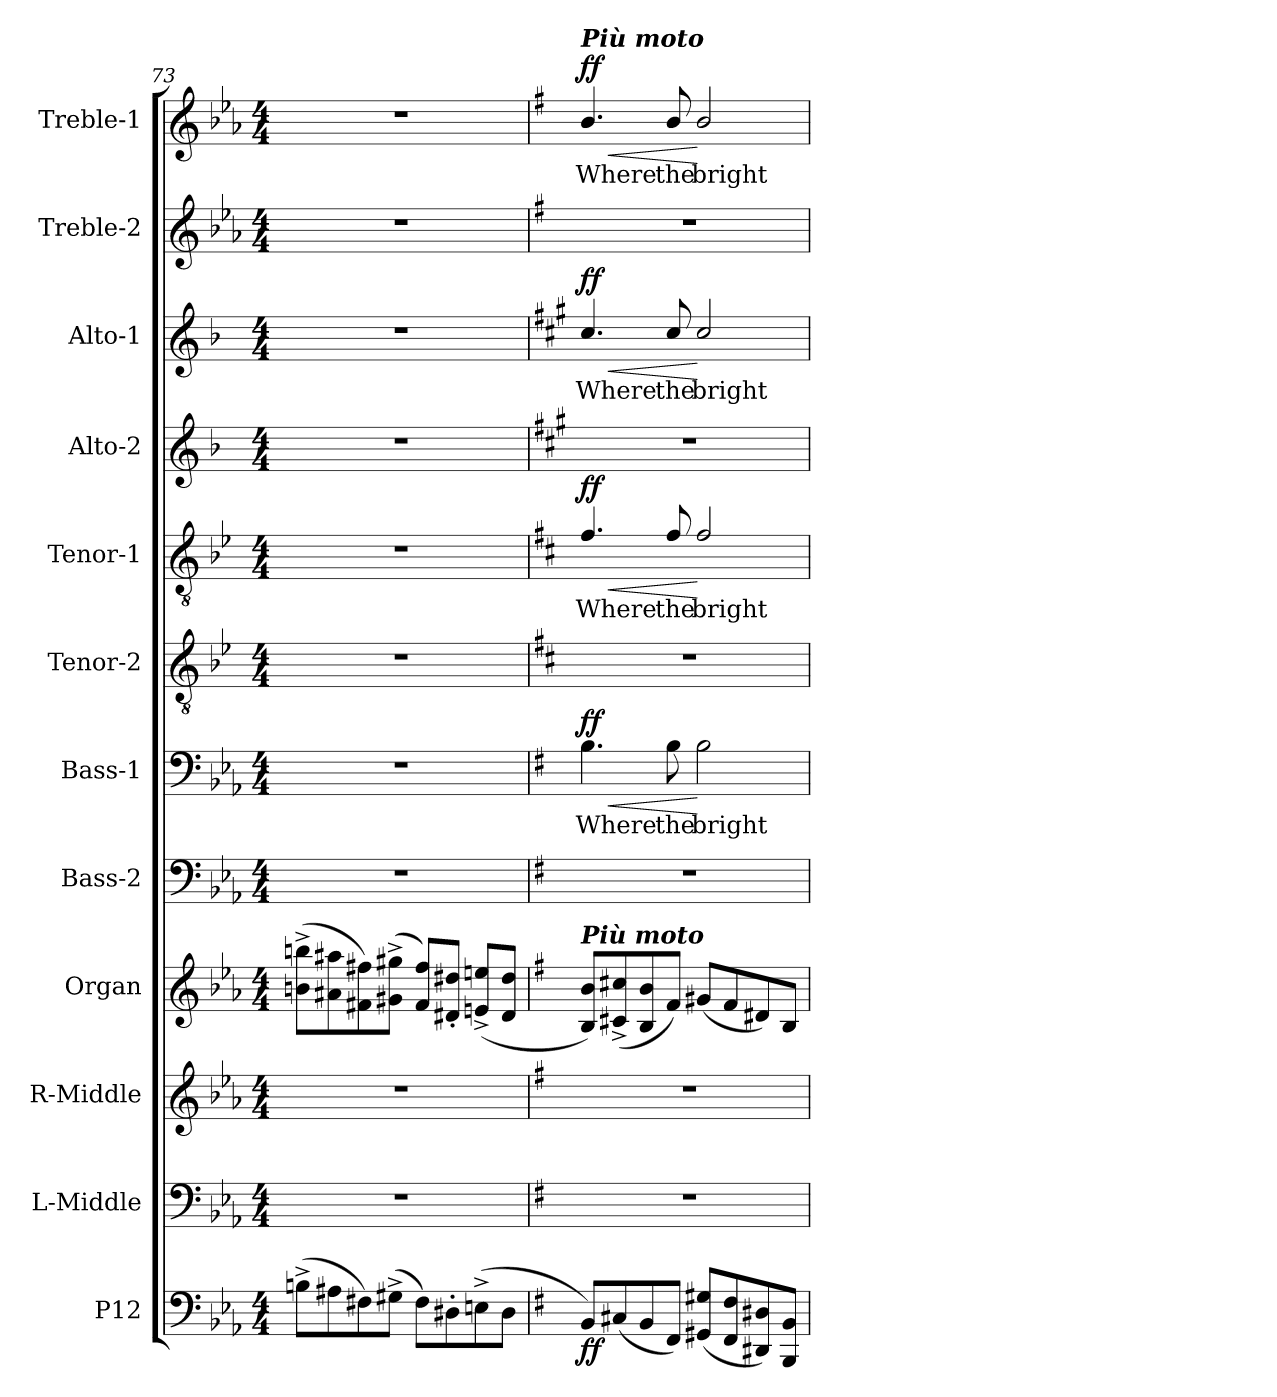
**kern	**dynam	**kern	**kern	**kern	**kern	**kern	**text	**dynam	**kern	**kern	**text	**dynam	**kern	**kern	**text	**dynam	**kern	**kern	**text	**dynam
*part12	*part12	*part11	*part10	*part9	*part8	*part7	*part7	*part7	*part6	*part5	*part5	*part5	*part4	*part3	*part3	*part3	*part2	*part1	*part1	*part1
*staff12	*staff12	*staff11	*staff10	*staff9	*staff8	*staff7	*staff7	*staff7	*staff6	*staff5	*staff5	*staff5	*staff4	*staff3	*staff3	*staff3	*staff2	*staff1	*staff1	*staff1
*I"P12	*	*I"L-Middle	*I"R-Middle	*I"Organ	*I"Bass-2	*I"Bass-1	*	*	*I"Tenor-2	*I"Tenor-1	*	*	*I"Alto-2	*I"Alto-1	*	*	*I"Treble-2	*I"Treble-1	*	*
*	*	*I'L-M	*	*	*I'B2:	*I'B:	*	*	*I'T2:	*I'T:	*	*	*I'A2:	*I'A:	*	*	*	*	*	*
*clefF4	*	*clefF4	*clefG2	*clefG2	*clefF4	*clefF4	*	*	*clefGv2	*clefGv2	*	*	*clefG2	*clefG2	*	*	*clefG2	*clefG2	*	*
*	*	*	*	*	*	*	*	*	*ITrd4c7	*ITrd4c7	*	*	*ITrd1c2	*ITrd1c2	*	*	*ITrd-7c-12	*ITrd-7c-12	*	*
*k[b-e-a-]	*	*k[b-e-a-]	*k[b-e-a-]	*k[b-e-a-]	*k[b-e-a-]	*k[b-e-a-]	*	*	*k[b-e-a-]	*k[b-e-a-]	*	*	*k[b-e-a-]	*k[b-e-a-]	*	*	*k[b-e-a-]	*k[b-e-a-]	*	*
*E-:	*	*E-:	*E-:	*E-:	*E-:	*E-:	*	*	*E-:	*E-:	*	*	*E-:	*E-:	*	*	*E-:	*E-:	*	*
*M4/4	*	*M4/4	*M4/4	*M4/4	*M4/4	*M4/4	*	*	*M4/4	*M4/4	*	*	*M4/4	*M4/4	*	*	*M4/4	*M4/4	*	*
=73	=73	=73	=73	=73	=73	=73	=73	=73	=73	=73	=73	=73	=73	=73	=73	=73	=73	=73	=73	=73
(8Bn^i\L	.	1r	1r	(8bni\^ 8bbni^L	1r	1r	.	.	1r	1r	.	.	1r	1r	.	.	1r	1r	.	.
8A#Xi\	.	.	.	8a#Xi\ 8aa#Xi	.	.	.	.	.	.	.	.	.	.	.	.	.	.	.	.
8F#Xi\)	.	.	.	8f#Xi\ 8ff#Xi)	.	.	.	.	.	.	.	.	.	.	.	.	.	.	.	.
(8G#X^i\J	.	.	.	(8g#Xi\^ 8gg#Xi^J	.	.	.	.	.	.	.	.	.	.	.	.	.	.	.	.
8F#i\L)	.	.	.	8f#i/ 8ff#iL)	.	.	.	.	.	.	.	.	.	.	.	.	.	.	.	.
8D#X'i\	.	.	.	8d#Xi/' 8dd#Xi'J	.	.	.	.	.	.	.	.	.	.	.	.	.	.	.	.
(8En^i\	.	.	.	(8eni/^ 8eeni^L	.	.	.	.	.	.	.	.	.	.	.	.	.	.	.	.
8D#i\J	.	.	.	8d#i/ 8dd#iJ	.	.	.	.	.	.	.	.	.	.	.	.	.	.	.	.
!!LO:LB:g=z
=74	=74	=74	=74	=74	=74	=74	=74	=74	=74	=74	=74	=74	=74	=74	=74	=74	=74	=74	=74	=74
*k[f#]	*	*k[f#]	*k[f#]	*k[f#]	*k[f#]	*k[f#]	*	*	*k[f#]	*k[f#]	*	*	*k[f#]	*k[f#]	*	*	*k[f#]	*k[f#]	*	*
*G:	*	*G:	*G:	*G:	*G:	*G:	*	*	*G:	*G:	*	*	*G:	*G:	*	*	*G:	*G:	*	*
!	!	!	!	!	!	!	!LO:LY:b:color=#000000	!LO:HP:b	!	!	!	!	!	!	!	!	!	!	!	!
!	!	!	!	!	!	!	!	!	!	!	!LO:LY:b:color=#000000	!LO:HP:b	!	!	!	!	!	!	!	!
!	!	!	!	!	!	!	!	!	!	!	!	!	!	!	!LO:LY:b:color=#000000	!LO:HP:b	!	!	!	!
!	!	!	!	!	!	!	!	!	!	!	!	!	!	!	!	!	!	!LO:TX:a:Bi:t=Più moto	!	!
!	!	!	!	!LO:TX:a:Bi:t=Più moto	!	!	!	!	!	!	!	!	!	!	!	!	!	!	!	!
!	!	!	!	!	!	!	!	!	!	!	!	!	!	!	!	!	!	!	!LO:LY:b:color=#000000	!LO:HP:b
8BBi/L)	ff	1r	1r	8Bi/ 8biL)	1r	4.Bi\	Where	< ff	1r	4.Bi/	Where	< ff	1r	4.bi/	Where	< ff	1r	4.bbi/	Where	< ff
(8C#Xi/	.	.	.	(8c#Xi/^ 8cc#Xi^	.	.	.	.	.	.	.	.	.	.	.	.	.	.	.	.
8BBi/	.	.	.	8Bi/ 8bi	.	.	.	.	.	.	.	.	.	.	.	.	.	.	.	.
!	!	!	!	!	!	!	!LO:LY:b:color=#000000	!	!	!	!	!	!	!	!	!	!	!	!	!
!	!	!	!	!	!	!	!	!	!	!	!LO:LY:b:color=#000000	!	!	!	!	!	!	!	!	!
!	!	!	!	!	!	!	!	!	!	!	!	!	!	!	!LO:LY:b:color=#000000	!	!	!	!	!
!	!	!	!	!	!	!	!	!	!	!	!	!	!	!	!	!	!	!	!LO:LY:b:color=#000000	!
8FF#i/J)	.	.	.	8f#i/J)	.	8Bi\	the	.	.	8Bi/	the	.	.	8bi/	the	.	.	8bbi/	the	.
!	!	!	!	!	!	!	!LO:LY:b:color=#000000	!	!	!	!	!	!	!	!	!	!	!	!	!
!	!	!	!	!	!	!	!	!	!	!	!LO:LY:b:color=#000000	!	!	!	!	!	!	!	!	!
!	!	!	!	!	!	!	!	!	!	!	!	!	!	!	!LO:LY:b:color=#000000	!	!	!	!	!
!	!	!	!	!	!	!	!	!	!	!	!	!	!	!	!	!	!	!	!LO:LY:b:color=#000000	!
(8GG#Xi/ 8G#XiL	.	.	.	(8g#Xi/L	.	2Bi\	bright	[	.	2Bi/	bright	[	.	2bi/	bright	[	.	2bbi/	bright	[
8FF#i/ 8F#i	.	.	.	8f#i/	.	.	.	.	.	.	.	.	.	.	.	.	.	.	.	.
8DD#Xi/ 8D#Xi)	.	.	.	8d#Xi/)	.	.	.	.	.	.	.	.	.	.	.	.	.	.	.	.
8BBBi/ 8BBiJ	.	.	.	8Bi/J	.	.	.	.	.	.	.	.	.	.	.	.	.	.	.	.
=	=	=	=	=	=	=	=	=	=	=	=	=	=	=	=	=	=	=	=	=
*-	*-	*-	*-	*-	*-	*-	*-	*-	*-	*-	*-	*-	*-	*-	*-	*-	*-	*-	*-	*-
